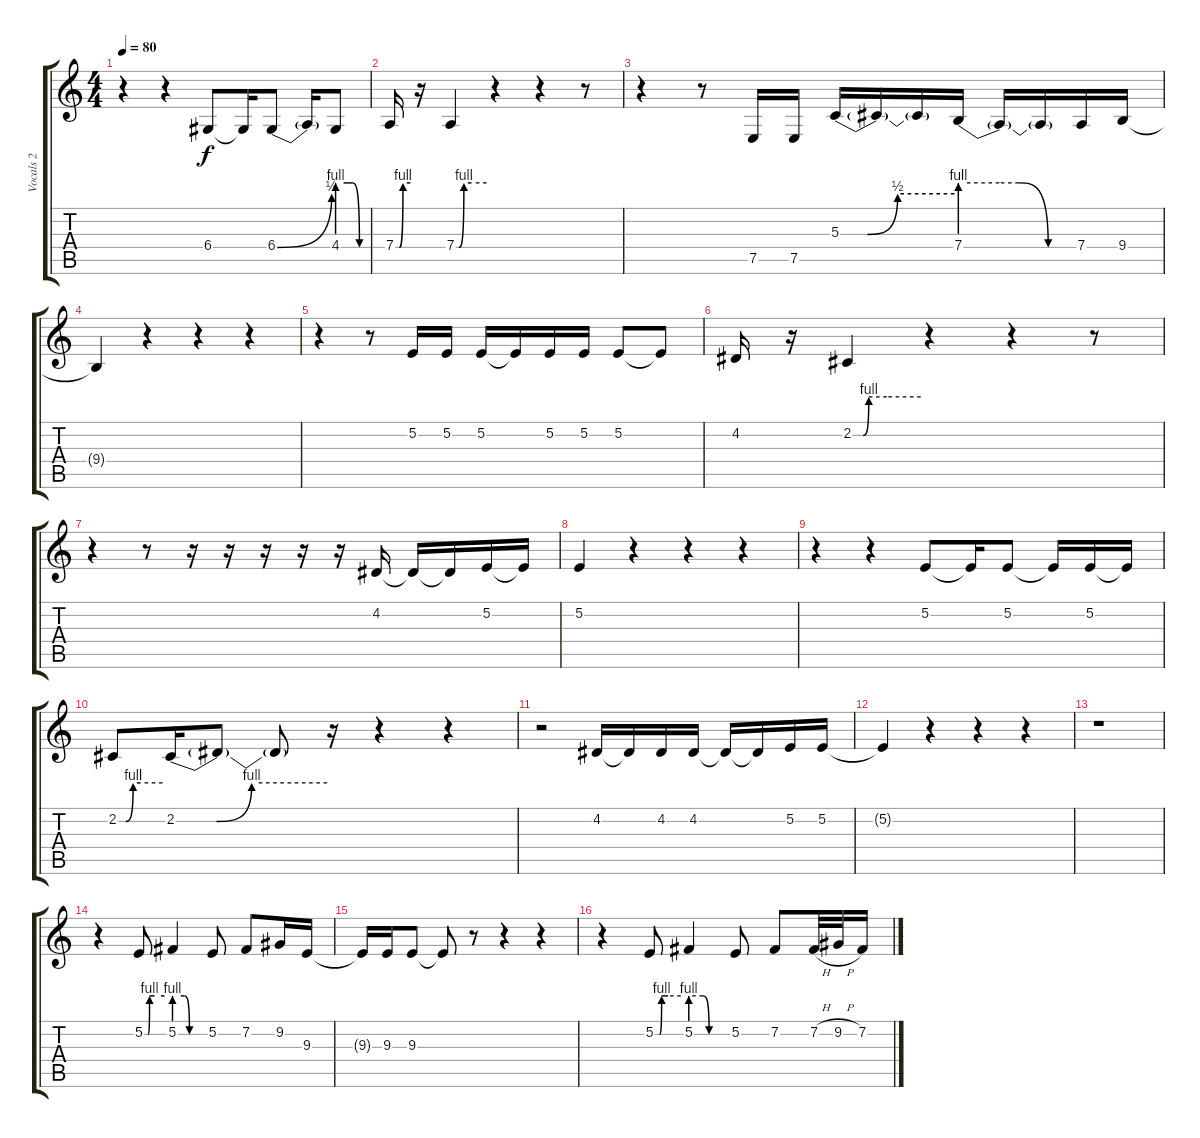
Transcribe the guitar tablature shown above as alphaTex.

\track ("Vocals 2" "Vocals 2") {instrument flute}
\staff {score tabs}
\tuning (E4 B3 G3 D3 A2 E2) {hide}
\ts (4 4)
\tempo 80
\clef g2
\ks c
r.4{dy f} r.4 6.4.8 6.4{t}.16 6.4{be (bend 0 0 60 2)}.8 6.4{t}.16 4.4{be (custom 0 4 20 4 30 4 45 0 60 0)}.8 |
7.4{be (custom 0 0 15 0 30 4 60 4)}.16 r.16 7.4{be (custom 0 0 5 0 15 4 30 4 60 4)}.4 r.4 r.4 r.8 |
r.4 r.8 7.5.16 7.5.16 5.3{be (custom 0 0 14 0 30 2 60 2)}.16 5.3{t}.16 5.3{t}.16 7.4{be (custom 0 4 20 4 30 4 45 0 60 0)}.16 7.4{t}.16 7.4{t}.16 7.4.16 9.4.16 |
9.4{t}.4 r.4 r.4 r.4 |
r.4 r.8 5.2.16 5.2.16 5.2.16 5.2{t}.16 5.2.16 5.2.16 5.2.8 5.2{t}.8 |
4.2.16 r.16 2.2{be (custom 0 0 9 0 14 4 30 4 60 4)}.4 r.4 r.4 r.8 |
r.4 r.8 r.16 r.16 r.16 r.16 r.16 4.2.16 4.2{t}.16 4.2{t}.16 5.2.16 5.2{t}.16 |
5.2.4 r.4 r.4 r.4 |
r.4 r.4 5.2.8 5.2{t}.16 5.2.8 5.2{t}.16 5.2.16 5.2{t}.16 |
2.2{be (custom 0 0 10 0 20 4 30 4 60 4)}.8 2.2{be (custom 0 0 16 0 30 4 60 4)}.16 2.2{t}.8 2.2{t}.8 r.16 r.4 r.4 |
r.2 4.2.16 4.2{t}.16 4.2.16 4.2.16 4.2{t}.16 4.2{t}.16 5.2.16 5.2.16 |
5.2{t}.4 r.4 r.4 r.4 |
r.1 |
r.4 5.2{be (custom 0 0 10 0 15 4 30 4 60 4)}.8 5.2{be (custom 0 4 20 4 30 0 45 0 60 0)}.4 5.2.8 7.2.8 9.2.16 9.3.16 |
9.3{t}.16 9.3.16 9.3.8 9.3{t}.8 r.8 r.4 r.4 |
r.4 5.2{be (custom 0 0 10 0 15 4 30 4 60 4)}.8 5.2{be (custom 0 4 20 4 30 0 45 0 60 0)}.4 5.2.8 7.2.8 7.2{h}.32 9.2{h}.32 7.2{h}.16
